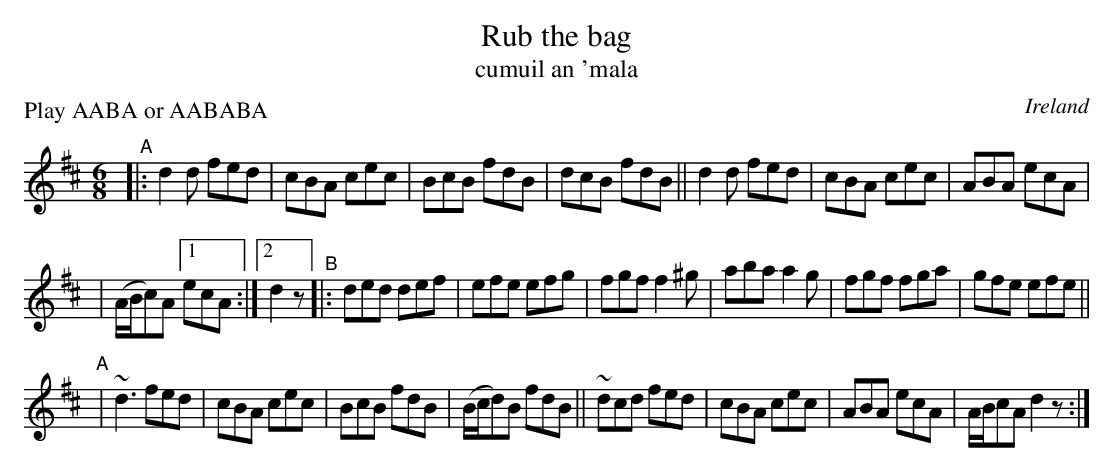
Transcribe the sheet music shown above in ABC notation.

X:1
T: Rub the bag
T: cumuil an \'mala
O: Ireland
P: Play AABA or AABABA
M: 6/8
L: 1/8
K: D
"^A"|: d2d fed | cBA cec | BcB fdB | dcB fdB || d2d fed | cBA cec | ABA ecA |
| (A/B/c)A [1 ecA :|[2 d2z "^B"|: ded def | efe efg | fgf f2^g | aba a2g | fgf fga | gfe efe ||
"^A"| ~d3 fed | cBA cec | BcB fdB | (B/c/d)B fdB || ~dcd fed | cBA cec | ABA ecA | A/B/cA d2z :|
